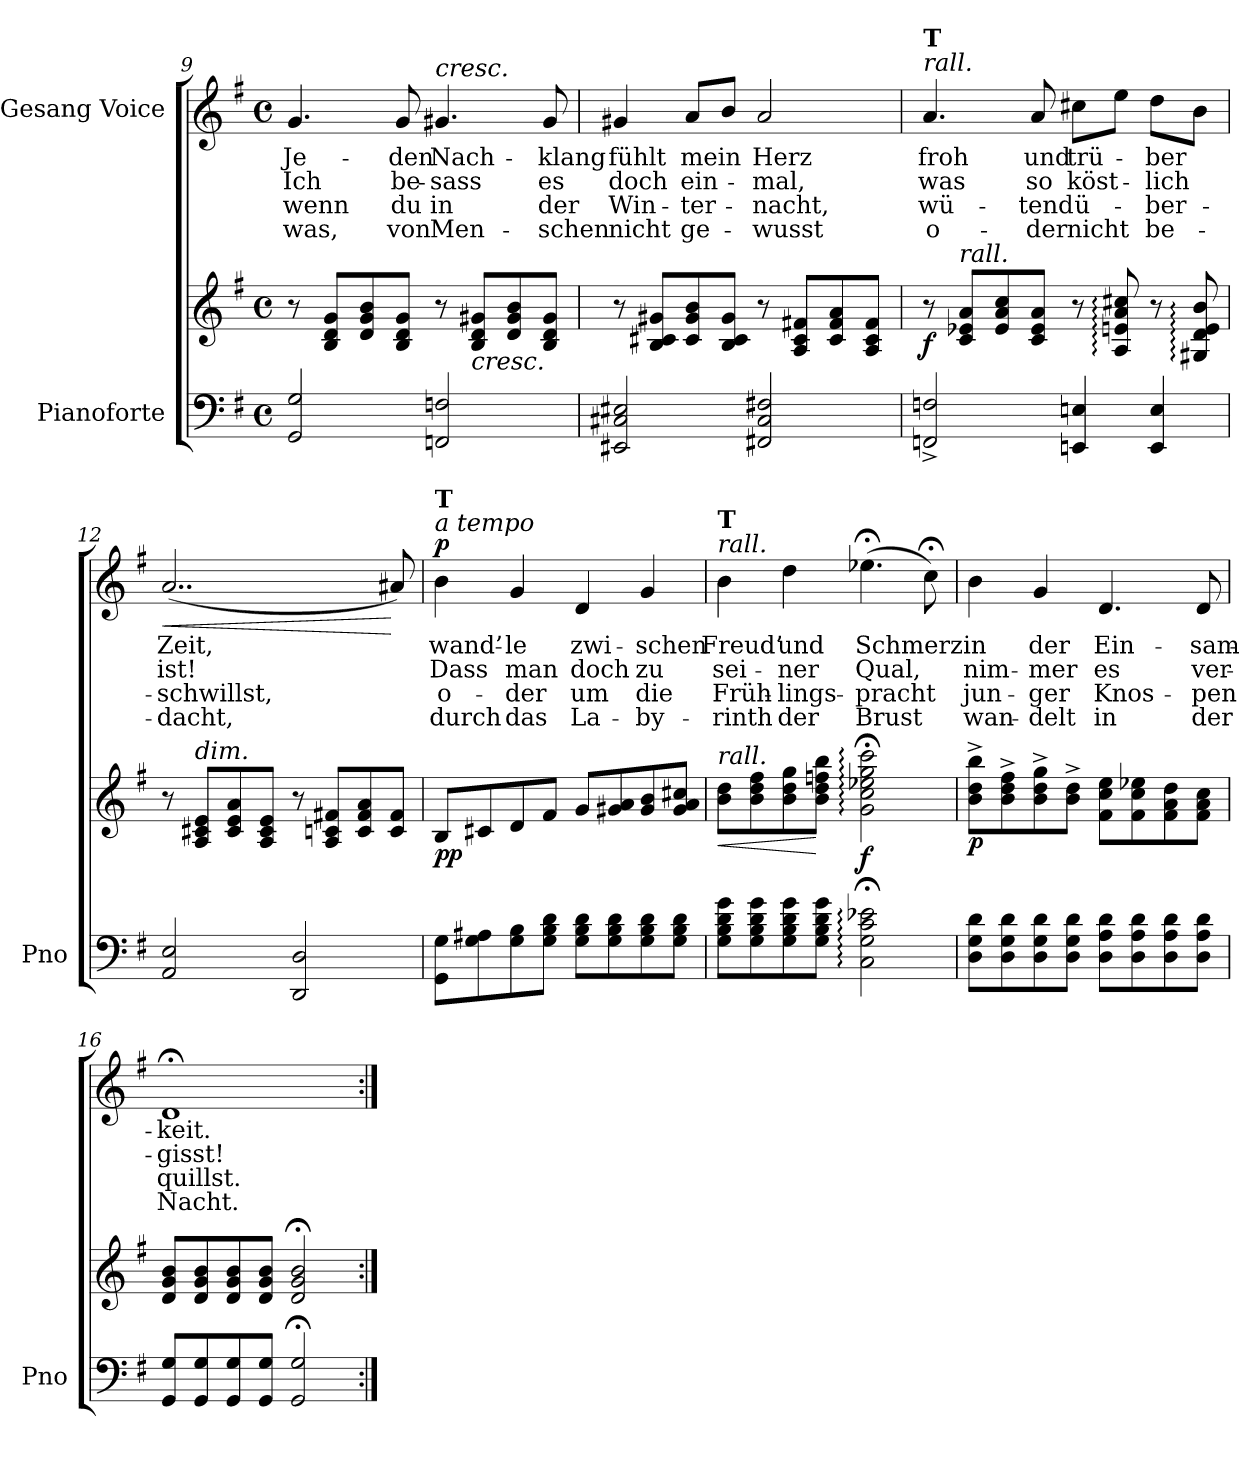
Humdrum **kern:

**kern	**kern	**dynam	**kern	**text	**text	**text	**text	**dynam
*part2	*part2	*part2	*part1	*part1	*part1	*part1	*part1	*part1
*staff3	*staff2	*staff2/3	*staff1	*staff1	*staff1	*staff1	*staff1	*staff1
*I"Pianoforte	*	*	*I"Gesang Voice	*	*	*	*	*
*I'Pno	*	*	*	*	*	*	*	*
!!LO:PB:g=z
*clefF4	*clefG2	*	*clefG2	*	*	*	*	*
*k[f#]	*k[f#]	*	*k[f#]	*	*	*	*	*
*M4/4	*M4/4	*	*M4/4	*	*	*	*	*
*met(c)	*met(c)	*	*met(c)	*	*	*	*	*
=9	=9	=9	=9	=9	=9	=9	=9	=9
!	!	!	!	!LO:LY:b	!LO:LY:b	!LO:LY:b	!LO:LY:b	!
2GG/ 2G/	8r	.	4.g/	Je-	Ich	wenn	was,	.
.	8B/ 8d/ 8g/L	.	.	.	.	.	.	.
.	8d/ 8g/ 8b/	.	.	.	.	.	.	.
!	!	!	!	!LO:LY:b	!LO:LY:b	!LO:LY:b	!LO:LY:b	!
.	8B/ 8d/ 8g/J	.	8g/	-den	be-	du	von	.
!	!	!	!LO:TX:a:i:t=cresc.	!	!	!	!	!
!	!	!	!	!LO:LY:b	!LO:LY:b	!LO:LY:b	!LO:LY:b	!
2FFn/ 2Fn/	8r	.	4.g#X/	Nach-	-sass	in	Men-	.
!	!LO:TX:b:i:t=cresc.	!	!	!	!	!	!	!
.	8B/ 8d/ 8g#X/L	.	.	.	.	.	.	.
.	8d/ 8g#/ 8b/	.	.	.	.	.	.	.
!	!	!	!	!LO:LY:b	!LO:LY:b	!LO:LY:b	!LO:LY:b	!
.	8B/ 8d/ 8g#/J	.	8g#/	-klang	es	der	-schen	.
=10	=10	=10	=10	=10	=10	=10	=10	=10
!	!	!	!	!LO:LY:b	!LO:LY:b	!LO:LY:b	!LO:LY:b	!
2EE#X/ 2C#X/ 2E#X/	8r	.	4g#X/	fühlt	doch	Win-	nicht	.
.	8B/ 8c#X/ 8g#X/L	.	.	.	.	.	.	.
!	!	!	!	!LO:LY:b	!LO:LY:b	!LO:LY:b	!LO:LY:b	!
.	8c#/ 8g#/ 8b/	.	8a/L	mein	ein-	-ter-	ge-	.
.	8B/ 8c#/ 8g#/J	.	8b/J	.	.	.	.	.
!	!	!	!	!LO:LY:b	!LO:LY:b	!LO:LY:b	!LO:LY:b	!
2FF#X/ 2C#/ 2F#X/	8r	.	2a/	Herz	-mal,	-nacht,	-wusst	.
.	8A/ 8c#/ 8f#X/L	.	.	.	.	.	.	.
.	8c#/ 8f#/ 8a/	.	.	.	.	.	.	.
.	8A/ 8c#/ 8f#/J	.	.	.	.	.	.	.
!!LO:LB:g=z
=11	=11	=11	=11	=11	=11	=11	=11	=11
!	!	!	!LO:TX:a:i:t=rall.	!	!	!	!	!
!	!	!	!LO:TX:a:B:t=T	!	!	!	!	!
!	!	!LO:DY:b	!	!LO:LY:b	!LO:LY:b	!LO:LY:b	!LO:LY:b	!
2FFn/^ 2Fn/^	8r	f	4.a/	froh	was	wü-	o-	.
!	!LO:TX:a:i:t=rall.	!	!	!	!	!	!	!
.	8c/ 8e-X/ 8a/L	.	.	.	.	.	.	.
.	8e-/ 8a/ 8cc/	.	.	.	.	.	.	.
!	!	!	!	!LO:LY:b	!LO:LY:b	!LO:LY:b	!LO:LY:b	!
.	8c/ 8e-/ 8a/J	.	8a/	und	so	-tend	-der	.
!	!	!	!	!LO:LY:b	!LO:LY:b	!LO:LY:b	!LO:LY:b	!
4EEn/ 4En/	8r	.	8cc#X\L	trü-	köst-	ü-	nicht	.
.	8A/: 8en/: 8a/: 8cc#X/:	.	8ee\J	.	.	.	.	.
!	!	!	!	!LO:LY:b	!LO:LY:b	!LO:LY:b	!LO:LY:b	!
4EE/ 4E/	8r	.	8dd\L	-ber	-lich	-ber-	be-	.
.	8G#X/: 8d/: 8e/: 8b/:	.	8b\J	.	.	.	.	.
=12	=12	=12	=12	=12	=12	=12	=12	=12
!	!	!	!	!LO:LY:b	!LO:LY:b	!LO:LY:b	!LO:LY:b	!LO:HP:b
2AA/ 2E/	8r	.	(>2..a/	Zeit,	ist!	-schwillst,	-dacht,	<
!	!LO:TX:a:i:t=dim.	!	!	!	!	!	!	!
.	8A/ 8c#X/ 8e/L	.	.	.	.	.	.	.
.	8c#/ 8e/ 8a/	.	.	.	.	.	.	.
.	8A/ 8c#/ 8e/J	.	.	.	.	.	.	.
2DD/ 2D/	8r	.	.	.	.	.	.	.
.	8A/ 8cn/ 8f#X/L	.	.	.	.	.	.	.
.	8c/ 8f#/ 8a/	.	.	.	.	.	.	.
.	8c/ 8f#/J	.	8a#X/)	.	.	.	.	[
=13	=13	=13	=13	=13	=13	=13	=13	=13
!	!	!	!LO:TX:a:i:t=a tempo	!	!	!	!	!
!	!	!	!LO:TX:a:B:t=T	!	!	!	!	!
!	!	!LO:DY:b	!	!LO:LY:b	!LO:LY:b	!LO:LY:b	!LO:LY:b	!LO:DY:a
8GG\ 8G\L	8B/L	pp	4b\	wand’-	Dass	o-	durch	p
8G\ 8A#X\	8c#X/	.	.	.	.	.	.	.
!	!	!	!	!LO:LY:b	!LO:LY:b	!LO:LY:b	!LO:LY:b	!
8G\ 8B\	8d/	.	4g/	-le	man	-der	das	.
8G\ 8B\ 8d\J	8f#/J	.	.	.	.	.	.	.
!	!	!	!	!LO:LY:b	!LO:LY:b	!LO:LY:b	!LO:LY:b	!
8G\ 8B\ 8d\L	8g/L	.	4d/	zwi-	doch	um	La-	.
8G\ 8B\ 8d\	8g#X/ 8a/	.	.	.	.	.	.	.
!	!	!	!	!LO:LY:b	!LO:LY:b	!LO:LY:b	!LO:LY:b	!
8G\ 8B\ 8d\	8g#/ 8b/	.	4g/	-schen	zu	die	-by-	.
8G\ 8B\ 8d\J	8g#/ 8a/ 8cc#X/J	.	.	.	.	.	.	.
!!LO:LB:g=z
=14	=14	=14	=14	=14	=14	=14	=14	=14
!	!	!	!LO:TX:a:i:t=rall.	!	!	!	!	!
!	!	!	!LO:TX:a:B:t=T	!	!	!	!	!
!	!LO:TX:a:i:t=rall.	!	!	!	!	!	!	!
!	!	!LO:HP:b	!	!LO:LY:b	!LO:LY:b	!LO:LY:b	!LO:LY:b	!
8G\ 8B\ 8d\ 8g\L	8b\ 8dd\L	<	4b\	Freud’	sei-	Früh-	-rinth	.
8G\ 8B\ 8d\ 8g\	8b\ 8dd\ 8ff#\	.	.	.	.	.	.	.
!	!	!	!	!LO:LY:b	!LO:LY:b	!LO:LY:b	!LO:LY:b	!
8G\ 8B\ 8d\ 8g\	8b\ 8dd\ 8gg\	.	4dd\	und	-ner	-lings-	der	.
8G\ 8B\ 8d\ 8g\J	8b\ 8dd\ 8ffn\ 8bb\J	[	.	.	.	.	.	.
!	!	!LO:DY:b	!	!LO:LY:b	!LO:LY:b	!LO:LY:b	!LO:LY:b	!
2C\;: 2G\;: 2c\;: 2e-X\;:	2g\;<: 2cc\;<: 2ee-X\;<: 2gg\;<: 2ccc\;<:	f	(>4.ee-X;<\	Schmerz	Qual,	-pracht	Brust	.
.	.	.	8cc;<\)	.	.	.	.	.
=15	=15	=15	=15	=15	=15	=15	=15	=15
!	!	!LO:DY:b	!	!LO:LY:b	!LO:LY:b	!LO:LY:b	!LO:LY:b	!
8D\ 8G\ 8d\L	8b\^ 8dd\^ 8bb\^L	p	4b\	in	nim-	jun-	wan-	.
8D\ 8G\ 8d\	8b\^ 8dd\^ 8ff#\^	.	.	.	.	.	.	.
!	!	!	!	!LO:LY:b	!LO:LY:b	!LO:LY:b	!LO:LY:b	!
8D\ 8G\ 8d\	8b\^ 8dd\^ 8gg\^	.	4g/	der	-mer	-ger	-delt	.
8D\ 8G\ 8d\J	8b\^ 8dd\^J	.	.	.	.	.	.	.
!	!	!	!	!LO:LY:b	!LO:LY:b	!LO:LY:b	!LO:LY:b	!
8D\ 8A\ 8d\L	8f#\ 8cc\ 8ee\L	.	4.d/	Ein-	es	Knos-	in	.
8D\ 8A\ 8d\	8f#\ 8cc\ 8ee-X\	.	.	.	.	.	.	.
8D\ 8A\ 8d\	8f#\ 8a\ 8dd\	.	.	.	.	.	.	.
!	!	!	!	!LO:LY:b	!LO:LY:b	!LO:LY:b	!LO:LY:b	!
8D\ 8A\ 8d\J	8f#\ 8a\ 8cc\J	.	8d/	-sam-	ver-	-pen	der	.
=16	=16	=16	=16	=16	=16	=16	=16	=16
!	!	!	!	!LO:LY:b	!LO:LY:b	!LO:LY:b	!LO:LY:b	!
8GG/ 8G/L	8d/ 8g/ 8b/L	.	1d;<	-keit.	-gisst!	quillst.	Nacht.	.
8GG/ 8G/	8d/ 8g/ 8b/	.	.	.	.	.	.	.
8GG/ 8G/	8d/ 8g/ 8b/	.	.	.	.	.	.	.
8GG/ 8G/J	8d/ 8g/ 8b/J	.	.	.	.	.	.	.
2GG/; 2G/;	2d/;< 2g/;< 2b/;<	.	.	.	.	.	.	.
=:|!	=:|!	=:|!	=:|!	=:|!	=:|!	=:|!	=:|!	=:|!
*-	*-	*-	*-	*-	*-	*-	*-	*-
